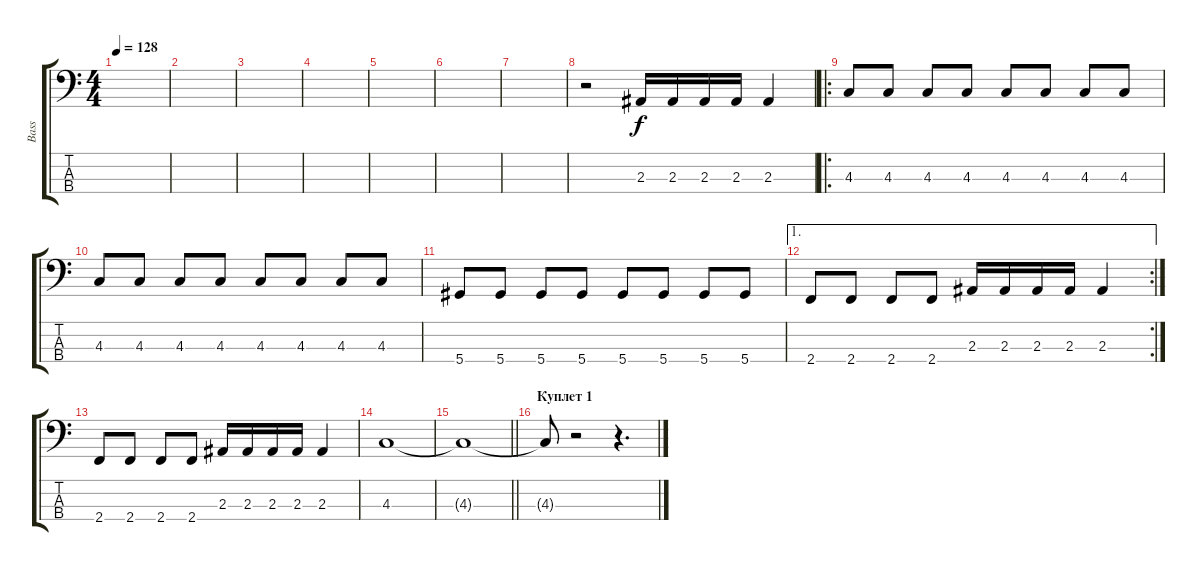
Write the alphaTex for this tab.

\track ("Bass" "Bass") {instrument electricbasspick}
\staff {score tabs}
\tuning (Gb2 Db2 Ab1 Eb1) {hide}
\ts (4 4)
\tempo 128
\clef f4
\ks c
|
|
|
|
|
|
|
r.2 2.3.16 2.3.16 2.3.16 2.3.16 2.3.4 |
\ro
4.3.8 4.3.8 4.3.8 4.3.8 4.3.8 4.3.8 4.3.8 4.3.8 |
4.3.8 4.3.8 4.3.8 4.3.8 4.3.8 4.3.8 4.3.8 4.3.8 |
5.4.8 5.4.8 5.4.8 5.4.8 5.4.8 5.4.8 5.4.8 5.4.8 |
\ae 1
\rc 2
2.4.8 2.4.8 2.4.8 2.4.8 2.3.16 2.3.16 2.3.16 2.3.16 2.3.4 |
2.4.8 2.4.8 2.4.8 2.4.8 2.3.16 2.3.16 2.3.16 2.3.16 2.3.4 |
4.3.1 |
\barLineRight lightlight
4.3{t}.1 |
\section ("" "Куплет 1")
4.3{t}.8 r.2 r.4{d}
